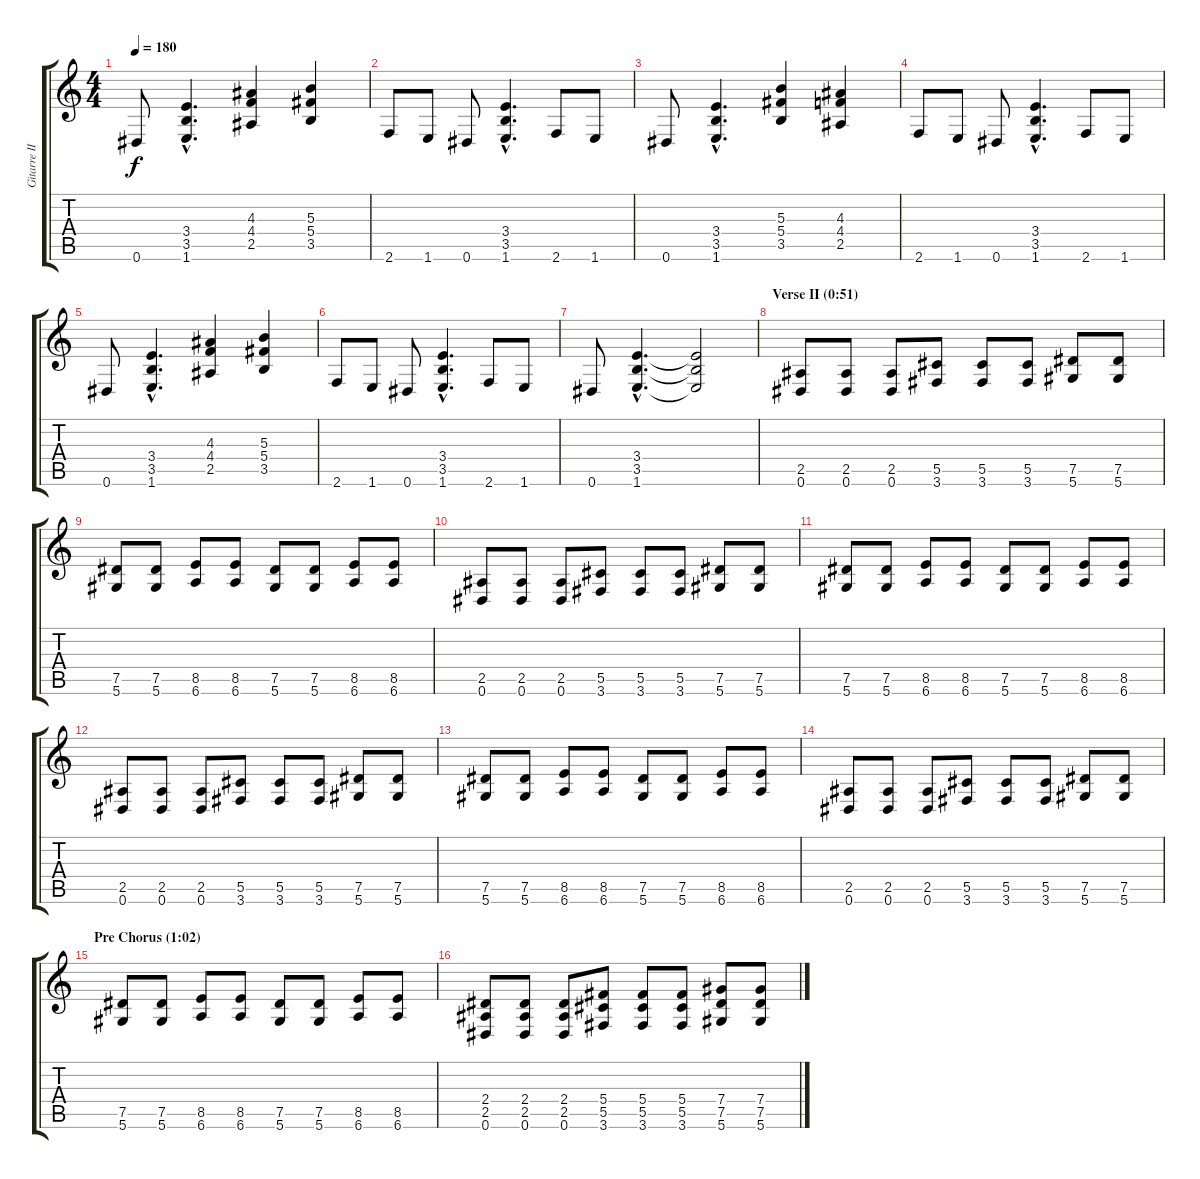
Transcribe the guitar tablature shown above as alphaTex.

\track ("Gitarre II" "Gitarre II") {instrument distortionguitar}
\staff {score tabs}
\tuning (Eb4 Bb3 Gb3 Db3 Ab2 Eb2) {hide}
\ts (4 4)
\tempo 180
\clef g2
\ks c
0.6.8{dy f} (3.4{hac} 3.5{hac} 1.6{hac}).4{d} (4.3 4.4 2.5).4 (5.3 5.4 3.5).4 |
2.6.8 1.6.8 0.6.8 (3.4{hac} 3.5{hac} 1.6{hac}).4{d} 2.6.8 1.6.8 |
0.6.8 (3.4{hac} 3.5{hac} 1.6{hac}).4{d} (5.3 5.4 3.5).4 (4.3 4.4 2.5).4 |
2.6.8 1.6.8 0.6.8 (3.4{hac} 3.5{hac} 1.6{hac}).4{d} 2.6.8 1.6.8 |
0.6.8 (3.4{hac} 3.5{hac} 1.6{hac}).4{d} (4.3 4.4 2.5).4 (5.3 5.4 3.5).4 |
2.6.8 1.6.8 0.6.8 (3.4{hac} 3.5{hac} 1.6{hac}).4{d} 2.6.8 1.6.8 |
0.6.8 (3.4{hac} 3.5{hac} 1.6{hac}).4{d} (3.4{t} 3.5{t} 1.6{t}).2 |
\section ("" "Verse II (0:51)")
(2.5 0.6).8 (2.5 0.6).8 (2.5 0.6).8 (5.5 3.6).8 (5.5 3.6).8 (5.5 3.6).8 (7.5 5.6).8 (7.5 5.6).8 |
(7.5 5.6).8 (7.5 5.6).8 (8.5 6.6).8 (8.5 6.6).8 (7.5 5.6).8 (7.5 5.6).8 (8.5 6.6).8 (8.5 6.6).8 |
(2.5 0.6).8 (2.5 0.6).8 (2.5 0.6).8 (5.5 3.6).8 (5.5 3.6).8 (5.5 3.6).8 (7.5 5.6).8 (7.5 5.6).8 |
(7.5 5.6).8 (7.5 5.6).8 (8.5 6.6).8 (8.5 6.6).8 (7.5 5.6).8 (7.5 5.6).8 (8.5 6.6).8 (8.5 6.6).8 |
(2.5 0.6).8 (2.5 0.6).8 (2.5 0.6).8 (5.5 3.6).8 (5.5 3.6).8 (5.5 3.6).8 (7.5 5.6).8 (7.5 5.6).8 |
(7.5 5.6).8 (7.5 5.6).8 (8.5 6.6).8 (8.5 6.6).8 (7.5 5.6).8 (7.5 5.6).8 (8.5 6.6).8 (8.5 6.6).8 |
(2.5 0.6).8 (2.5 0.6).8 (2.5 0.6).8 (5.5 3.6).8 (5.5 3.6).8 (5.5 3.6).8 (7.5 5.6).8 (7.5 5.6).8 |
\section ("" "Pre Chorus (1:02)")
(7.5 5.6).8 (7.5 5.6).8 (8.5 6.6).8 (8.5 6.6).8 (7.5 5.6).8 (7.5 5.6).8 (8.5 6.6).8 (8.5 6.6).8 |
(2.4 2.5 0.6).8 (2.4 2.5 0.6).8 (2.4 2.5 0.6).8 (5.4 5.5 3.6).8 (5.4 5.5 3.6).8 (5.4 5.5 3.6).8 (7.4 7.5 5.6).8 (7.4 7.5 5.6).8
